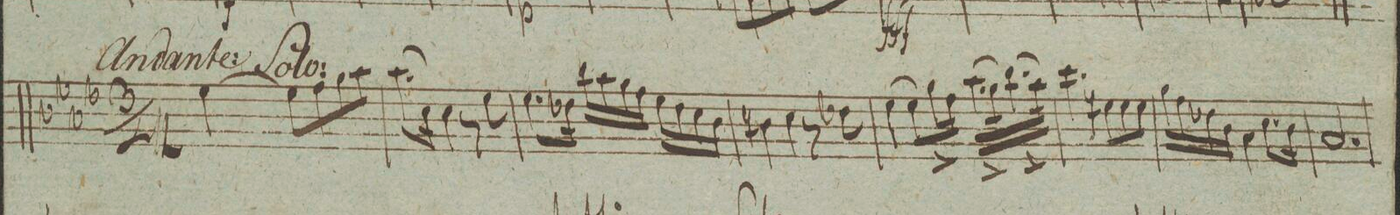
**kern	**dynam
*I"Oboe I	*
*clefG2	*
*k[b-e-a-d-]	*
*met(c|)	*
*M3/4	*
[4ee-\	.
8ee-\L]	.
8ff\	.
8gg\	.
8aa-\J	.
=63	=63
(8.aa-\L	.
16cc\Jk)	.
4cc\	.
8r	.
8ee-\	.
=64	=64
8.ee-\L	.
16dd-X\Jk	.
16bb-\LL	.
16aa-\	.
16gg\	.
16ff\JJ	.
16ee-\LL	.
16dd-\	.
16cc\	.
16b-\JJ	.
=65	=65
4bn\	.
4cc\	.
8r	.
8dd-X\	.
=66	=66
[4ee-\	.
8ee-\L]	.
16gg^<\L	.
16ff\JJ	.
(16.aa-^<\LL	.
32ff\K)	.
(16.bb-^<\	.
32aa-\JJk)	.
=67	=67
4.ccc\	.
8een\L	.
8ee\	.
8ee\J	.
=68	=68
16gg\LL	.
16ff\	.
16dd-X\	.
16b-\JJ	.
4a-\	.
8.cc\L	.
16b-\Jk	.
=69	=69
2.a-/	.
=70	=70
*-	*-
